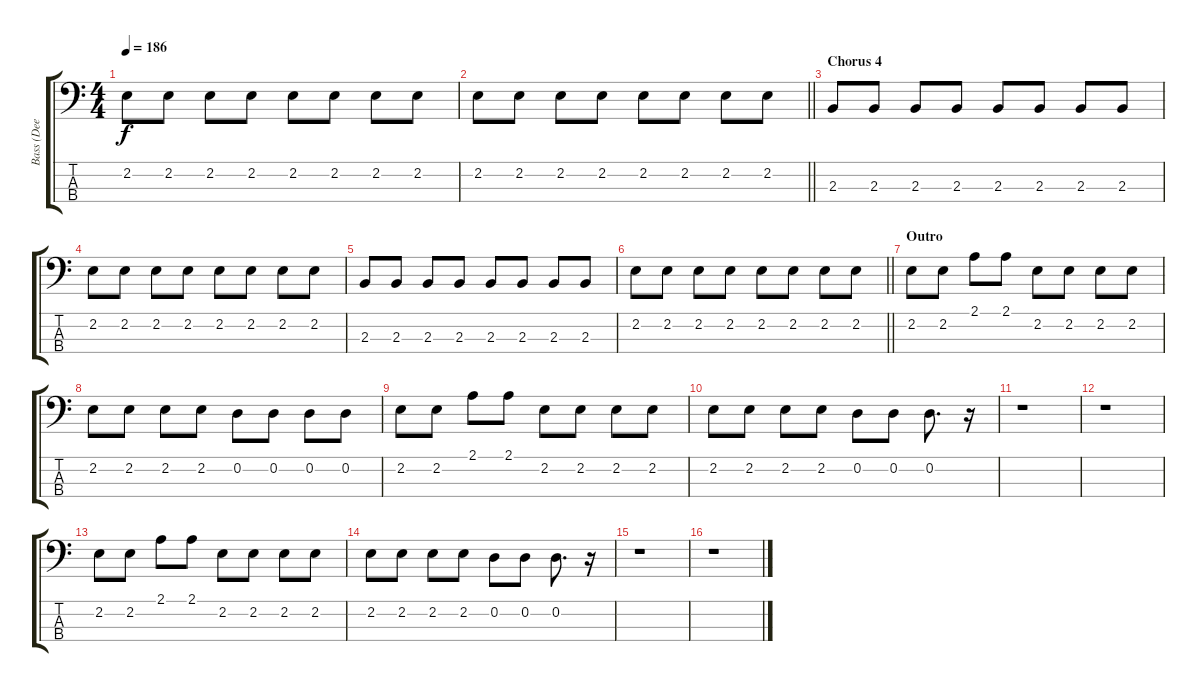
\track ("Bass (Dee Dee)" "Bass (Dee ") {instrument electricbassfinger}
\staff {score tabs}
\tuning (G2 D2 A1 E1) {hide}
\ts (4 4)
\tempo 186
\clef f4
\ks c
2.2.8{dy f} 2.2.8 2.2.8 2.2.8 2.2.8 2.2.8 2.2.8 2.2.8 |
\barLineRight lightlight
2.2.8 2.2.8 2.2.8 2.2.8 2.2.8 2.2.8 2.2.8 2.2.8 |
\section ("" "Chorus 4")
2.3.8 2.3.8 2.3.8 2.3.8 2.3.8 2.3.8 2.3.8 2.3.8 |
2.2.8 2.2.8 2.2.8 2.2.8 2.2.8 2.2.8 2.2.8 2.2.8 |
2.3.8 2.3.8 2.3.8 2.3.8 2.3.8 2.3.8 2.3.8 2.3.8 |
\barLineRight lightlight
2.2.8 2.2.8 2.2.8 2.2.8 2.2.8 2.2.8 2.2.8 2.2.8 |
\section ("" "Outro")
2.2.8 2.2.8 2.1.8 2.1.8 2.2.8 2.2.8 2.2.8 2.2.8 |
2.2.8 2.2.8 2.2.8 2.2.8 0.2.8 0.2.8 0.2.8 0.2.8 |
2.2.8 2.2.8 2.1.8 2.1.8 2.2.8 2.2.8 2.2.8 2.2.8 |
2.2.8 2.2.8 2.2.8 2.2.8 0.2.8 0.2.8 0.2.8{d} r.16 |
r.1 |
r.1 |
2.2.8 2.2.8 2.1.8 2.1.8 2.2.8 2.2.8 2.2.8 2.2.8 |
2.2.8 2.2.8 2.2.8 2.2.8 0.2.8 0.2.8 0.2.8{d} r.16 |
r.1 |
r.1
